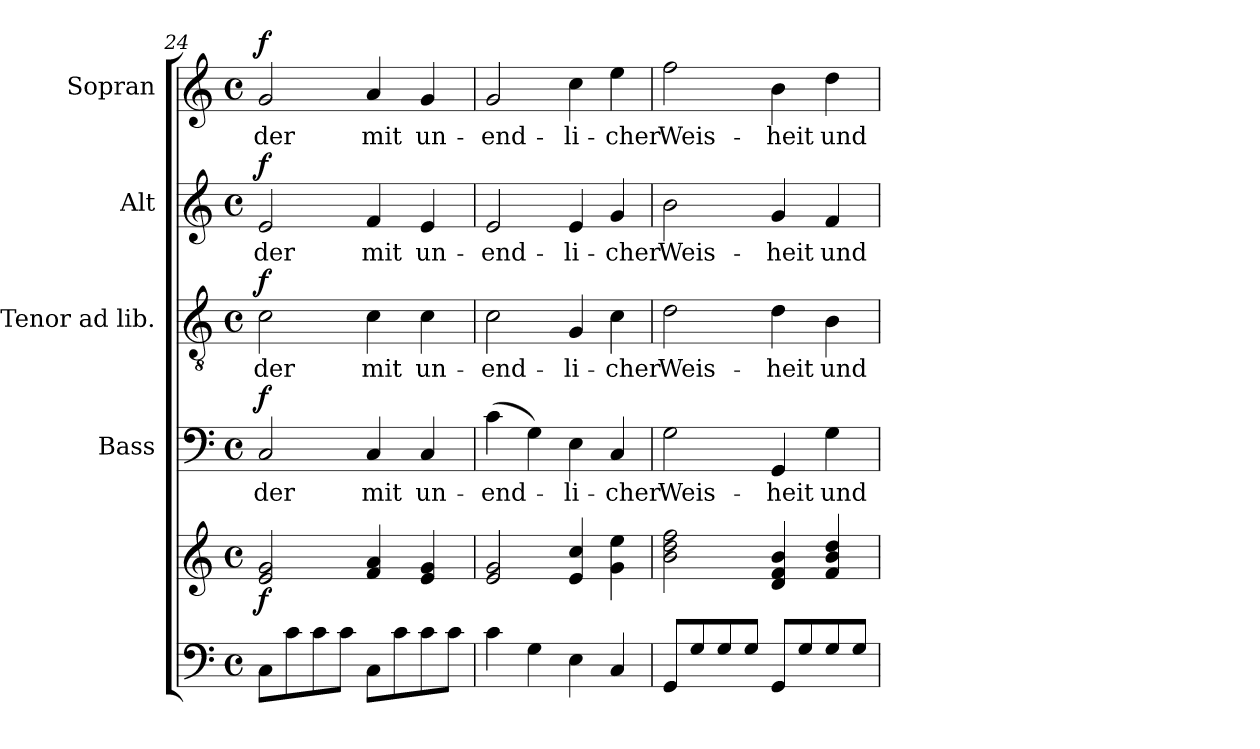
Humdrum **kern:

**kern	**kern	**dynam	**kern	**text	**dynam	**kern	**text	**dynam	**kern	**text	**dynam	**kern	**text	**dynam
*part5	*part5	*part5	*part4	*part4	*part4	*part3	*part3	*part3	*part2	*part2	*part2	*part1	*part1	*part1
*staff6	*staff5	*staff5/6	*staff4	*staff4	*staff4	*staff3	*staff3	*staff3	*staff2	*staff2	*staff2	*staff1	*staff1	*staff1
*	*	*	*I"Bass	*	*	*I"Tenor ad lib.	*	*	*I"Alt	*	*	*I"Sopran	*	*
*	*	*	*I'B.	*	*	*I'T.	*	*	*I'A.	*	*	*I'S.	*	*
!!LO:LB:g=z
*clefF4	*clefG2	*	*clefF4	*	*	*clefGv2	*	*	*clefG2	*	*	*clefG2	*	*
*k[]	*k[]	*	*k[]	*	*	*k[]	*	*	*k[]	*	*	*k[]	*	*
*C:	*C:	*	*C:	*	*	*C:	*	*	*C:	*	*	*C:	*	*
*M4/4	*M4/4	*	*M4/4	*	*	*M4/4	*	*	*M4/4	*	*	*M4/4	*	*
*met(c)	*met(c)	*	*met(c)	*	*	*met(c)	*	*	*met(c)	*	*	*met(c)	*	*
=24	=24	=24	=24	=24	=24	=24	=24	=24	=24	=24	=24	=24	=24	=24
!	!	!LO:DY:b	!	!LO:LY:b	!LO:DY:a	!	!LO:LY:b	!LO:DY:a	!	!LO:LY:b	!LO:DY:a	!	!LO:LY:b	!LO:DY:a
8C\L	2e/ 2g/	f	2C/	der	f	2c\	der	f	2e/	der	f	2g/	der	f
8c\	.	.	.	.	.	.	.	.	.	.	.	.	.	.
8c\	.	.	.	.	.	.	.	.	.	.	.	.	.	.
8c\J	.	.	.	.	.	.	.	.	.	.	.	.	.	.
!	!	!	!	!LO:LY:b	!	!	!LO:LY:b	!	!	!LO:LY:b	!	!	!LO:LY:b	!
8C\L	4f/ 4a/	.	4C/	mit	.	4c\	mit	.	4f/	mit	.	4a/	mit	.
8c\	.	.	.	.	.	.	.	.	.	.	.	.	.	.
!	!	!	!	!LO:LY:b	!	!	!LO:LY:b	!	!	!LO:LY:b	!	!	!LO:LY:b	!
8c\	4e/ 4g/	.	4C/	un-	.	4c\	un-	.	4e/	un-	.	4g/	un-	.
8c\J	.	.	.	.	.	.	.	.	.	.	.	.	.	.
=25	=25	=25	=25	=25	=25	=25	=25	=25	=25	=25	=25	=25	=25	=25
!	!	!	!	!LO:LY:b	!	!	!LO:LY:b	!	!	!LO:LY:b	!	!	!LO:LY:b	!
4c\	2e/ 2g/	.	(>4c\	-end-	.	2c\	-end-	.	2e/	-end-	.	2g/	-end-	.
4G\	.	.	4G\)	.	.	.	.	.	.	.	.	.	.	.
!	!	!	!	!LO:LY:b	!	!	!LO:LY:b	!	!	!LO:LY:b	!	!	!LO:LY:b	!
4E\	4e/ 4cc/	.	4E\	-li-	.	4G/	-li-	.	4e/	-li-	.	4cc\	-li-	.
!	!	!	!	!LO:LY:b	!	!	!LO:LY:b	!	!	!LO:LY:b	!	!	!LO:LY:b	!
4C/	4g\ 4ee\	.	4C/	-cher	.	4c\	-cher	.	4g/	-cher	.	4ee\	-cher	.
=26	=26	=26	=26	=26	=26	=26	=26	=26	=26	=26	=26	=26	=26	=26
!	!	!	!	!LO:LY:b	!	!	!LO:LY:b	!	!	!LO:LY:b	!	!	!LO:LY:b	!
8GG/L	2b\ 2dd\ 2ff\	.	2G\	Weis-	.	2d\	Weis-	.	2b\	Weis-	.	2ff\	Weis-	.
8G/	.	.	.	.	.	.	.	.	.	.	.	.	.	.
8G/	.	.	.	.	.	.	.	.	.	.	.	.	.	.
8G/J	.	.	.	.	.	.	.	.	.	.	.	.	.	.
!	!	!	!	!LO:LY:b	!	!	!LO:LY:b	!	!	!LO:LY:b	!	!	!LO:LY:b	!
8GG/L	4d/ 4f/ 4b/	.	4GG/	-heit	.	4d\	-heit	.	4g/	-heit	.	4b\	-heit	.
8G/	.	.	.	.	.	.	.	.	.	.	.	.	.	.
!	!	!	!	!LO:LY:b	!	!	!LO:LY:b	!	!	!LO:LY:b	!	!	!LO:LY:b	!
8G/	4f/ 4b/ 4dd/	.	4G\	und	.	4B\	und	.	4f/	und	.	4dd\	und	.
8G/J	.	.	.	.	.	.	.	.	.	.	.	.	.	.
=	=	=	=	=	=	=	=	=	=	=	=	=	=	=
*-	*-	*-	*-	*-	*-	*-	*-	*-	*-	*-	*-	*-	*-	*-
